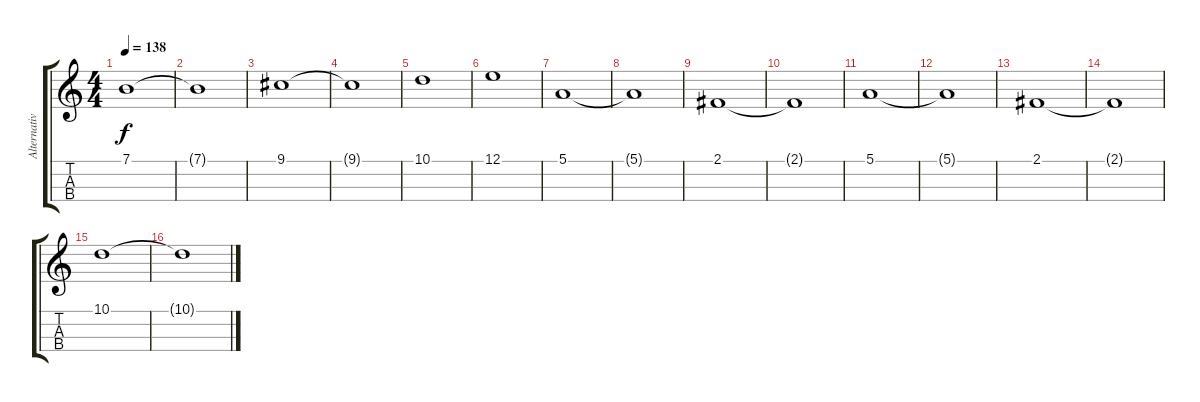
\track ("Alternativa" "Alternativ") {instrument stringensemble1}
\staff {score tabs}
\tuning (E4 B3 G3 D3) {hide}
\ts (4 4)
\tempo 138
\clef g2
\ks c
7.1.1{dy f} |
7.1{t}.1 |
9.1.1 |
9.1{t}.1 |
10.1.1 |
12.1.1 |
5.1.1 |
5.1{t}.1 |
2.1.1 |
2.1{t}.1 |
5.1.1 |
5.1{t}.1 |
2.1.1 |
2.1{t}.1 |
10.1.1 |
10.1{t}.1
